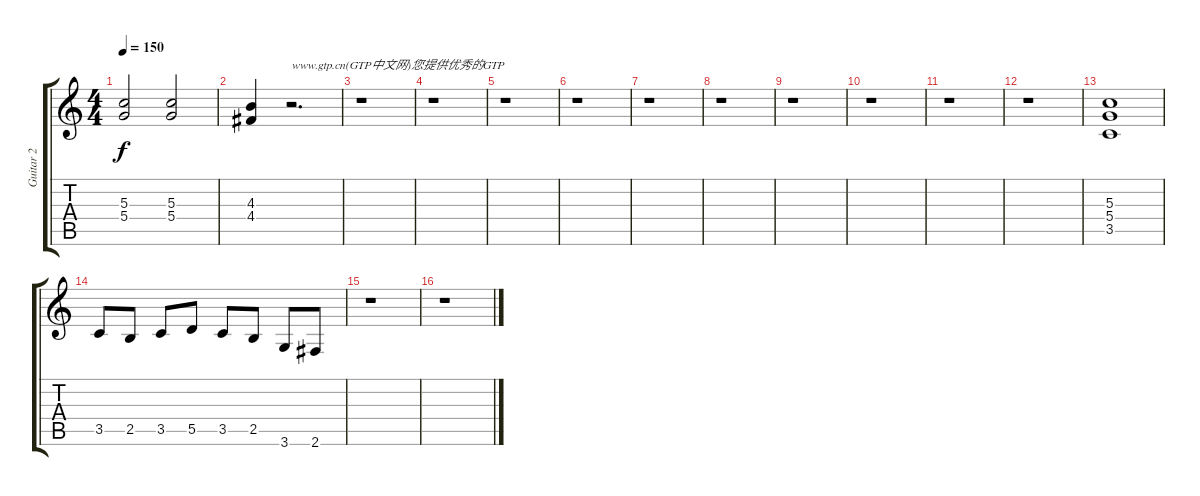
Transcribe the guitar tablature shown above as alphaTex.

\track ("Guitar 2" "Guitar 2") {instrument overdrivenguitar}
\staff {score tabs}
\tuning (E4 B3 G3 D3 A2 E2) {hide}
\ts (4 4)
\tempo 150
\clef g2
\ks c
(5.3 5.4).2{dy f} (5.3 5.4).2 |
(4.3 4.4).4 r.2{d txt "www.gtp.cn(GTP中文网)您提供优秀的GTP"} |
r.1 |
r.1 |
r.1 |
r.1 |
r.1 |
r.1 |
r.1 |
r.1 |
r.1 |
r.1 |
(5.3 5.4 3.5).1 |
3.5.8 2.5.8 3.5.8 5.5.8 3.5.8 2.5.8 3.6.8 2.6.8 |
r.1 |
r.1
